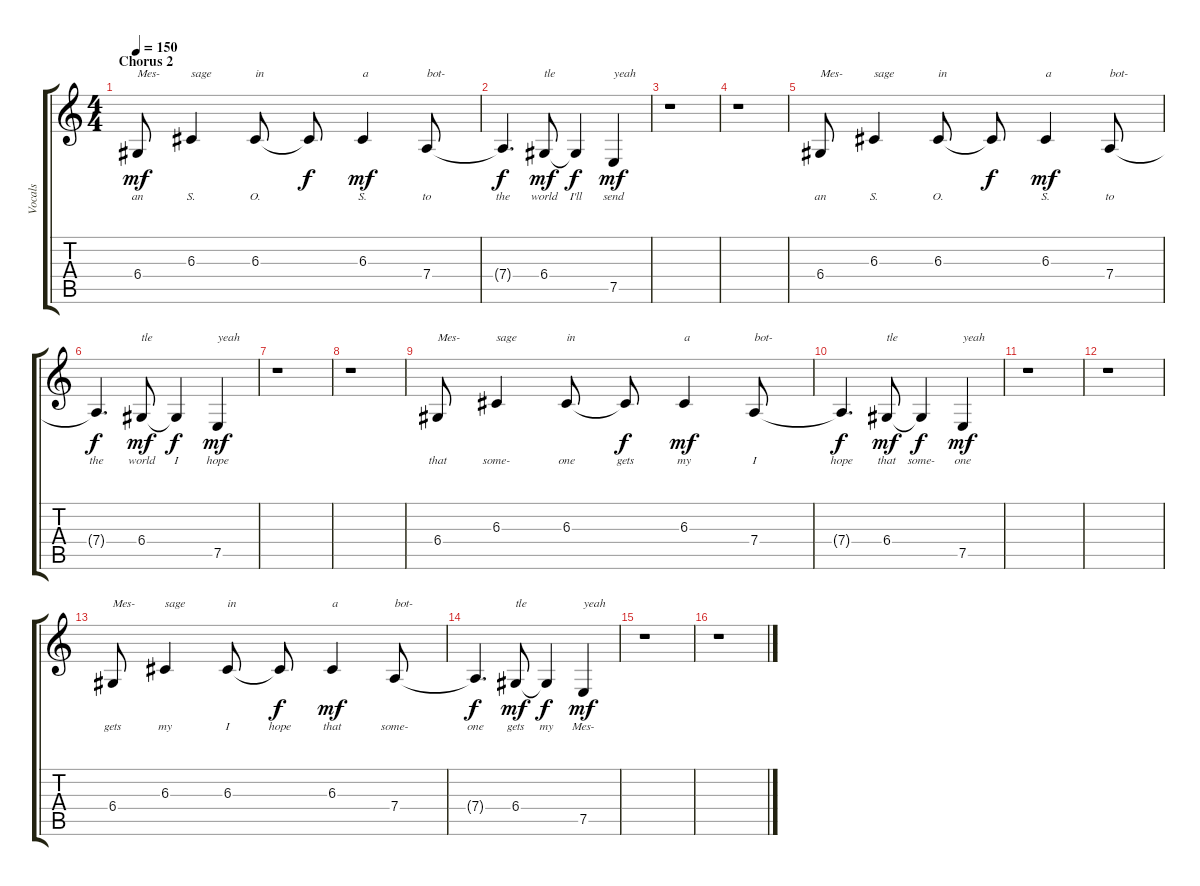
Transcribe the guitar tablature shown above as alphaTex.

\track ("Vocals" "Vocals") {instrument bassoon}
\staff {score tabs}
\tuning (E4 B3 G3 D3 A2 E2) {hide}
\ts (4 4)
\section ("" "Chorus 2")
\tempo 150
\clef g2
\ks c
6.4.8{txt "Mes-" lyrics (0 "an") lyrics (1 "") lyrics (2 "") lyrics (3 "") lyrics (4 "") dy mf} 6.3.4{txt "sage" lyrics (0 "S.") lyrics (1 "") lyrics (2 "") lyrics (3 "") lyrics (4 "")} 6.3.8{txt "in" lyrics (0 "O.") lyrics (1 "") lyrics (2 "") lyrics (3 "") lyrics (4 "")} 6.3{t}.8{lyrics (0 " ") lyrics (1 "") lyrics (2 "") lyrics (3 "") lyrics (4 "") dy f} 6.3.4{txt "a" lyrics (0 "S.") lyrics (1 "") lyrics (2 "") lyrics (3 "") lyrics (4 "") dy mf} 7.4.8{txt "bot-" lyrics (0 "to") lyrics (1 "") lyrics (2 "") lyrics (3 "") lyrics (4 "")} |
7.4{t}.4{d lyrics (0 "the") lyrics (1 "") lyrics (2 "") lyrics (3 "") lyrics (4 "") dy f} 6.4.8{txt "tle" lyrics (0 "world") lyrics (1 "") lyrics (2 "") lyrics (3 "") lyrics (4 "") dy mf} 6.4{t}.4{lyrics (0 "I'll") lyrics (1 "") lyrics (2 "") lyrics (3 "") lyrics (4 "") dy f} 7.5.4{txt "yeah" lyrics (0 "send") lyrics (1 "") lyrics (2 "") lyrics (3 "") lyrics (4 "") dy mf} |
r.1 |
r.1 |
6.4.8{txt "Mes-" lyrics (0 "an") lyrics (1 "") lyrics (2 "") lyrics (3 "") lyrics (4 "")} 6.3.4{txt "sage" lyrics (0 "S.") lyrics (1 "") lyrics (2 "") lyrics (3 "") lyrics (4 "")} 6.3.8{txt "in" lyrics (0 "O.") lyrics (1 "") lyrics (2 "") lyrics (3 "") lyrics (4 "")} 6.3{t}.8{lyrics (0 " ") lyrics (1 "") lyrics (2 "") lyrics (3 "") lyrics (4 "") dy f} 6.3.4{txt "a" lyrics (0 "S.") lyrics (1 "") lyrics (2 "") lyrics (3 "") lyrics (4 "") dy mf} 7.4.8{txt "bot-" lyrics (0 "to") lyrics (1 "") lyrics (2 "") lyrics (3 "") lyrics (4 "")} |
7.4{t}.4{d lyrics (0 "the") lyrics (1 "") lyrics (2 "") lyrics (3 "") lyrics (4 "") dy f} 6.4.8{txt "tle" lyrics (0 "world") lyrics (1 "") lyrics (2 "") lyrics (3 "") lyrics (4 "") dy mf} 6.4{t}.4{lyrics (0 "I") lyrics (1 "") lyrics (2 "") lyrics (3 "") lyrics (4 "") dy f} 7.5.4{txt "yeah" lyrics (0 "hope") lyrics (1 "") lyrics (2 "") lyrics (3 "") lyrics (4 "") dy mf} |
r.1 |
r.1 |
6.4.8{txt "Mes-" lyrics (0 "that") lyrics (1 "") lyrics (2 "") lyrics (3 "") lyrics (4 "")} 6.3.4{txt "sage" lyrics (0 "some-") lyrics (1 "") lyrics (2 "") lyrics (3 "") lyrics (4 "")} 6.3.8{txt "in" lyrics (0 "one") lyrics (1 "") lyrics (2 "") lyrics (3 "") lyrics (4 "")} 6.3{t}.8{lyrics (0 "gets") lyrics (1 "") lyrics (2 "") lyrics (3 "") lyrics (4 "") dy f} 6.3.4{txt "a" lyrics (0 "my") lyrics (1 "") lyrics (2 "") lyrics (3 "") lyrics (4 "") dy mf} 7.4.8{txt "bot-" lyrics (0 "I") lyrics (1 "") lyrics (2 "") lyrics (3 "") lyrics (4 "")} |
7.4{t}.4{d lyrics (0 "hope") lyrics (1 "") lyrics (2 "") lyrics (3 "") lyrics (4 "") dy f} 6.4.8{txt "tle" lyrics (0 "that") lyrics (1 "") lyrics (2 "") lyrics (3 "") lyrics (4 "") dy mf} 6.4{t}.4{lyrics (0 "some-") lyrics (1 "") lyrics (2 "") lyrics (3 "") lyrics (4 "") dy f} 7.5.4{txt "yeah" lyrics (0 "one") lyrics (1 "") lyrics (2 "") lyrics (3 "") lyrics (4 "") dy mf} |
r.1 |
r.1 |
6.4.8{txt "Mes-" lyrics (0 "gets") lyrics (1 "") lyrics (2 "") lyrics (3 "") lyrics (4 "")} 6.3.4{txt "sage" lyrics (0 "my") lyrics (1 "") lyrics (2 "") lyrics (3 "") lyrics (4 "")} 6.3.8{txt "in" lyrics (0 "I") lyrics (1 "") lyrics (2 "") lyrics (3 "") lyrics (4 "")} 6.3{t}.8{lyrics (0 "hope") lyrics (1 "") lyrics (2 "") lyrics (3 "") lyrics (4 "") dy f} 6.3.4{txt "a" lyrics (0 "that") lyrics (1 "") lyrics (2 "") lyrics (3 "") lyrics (4 "") dy mf} 7.4.8{txt "bot-" lyrics (0 "some-") lyrics (1 "") lyrics (2 "") lyrics (3 "") lyrics (4 "")} |
7.4{t}.4{d lyrics (0 "one") lyrics (1 "") lyrics (2 "") lyrics (3 "") lyrics (4 "") dy f} 6.4.8{txt "tle" lyrics (0 "gets") lyrics (1 "") lyrics (2 "") lyrics (3 "") lyrics (4 "") dy mf} 6.4{t}.4{lyrics (0 "my") lyrics (1 "") lyrics (2 "") lyrics (3 "") lyrics (4 "") dy f} 7.5.4{txt "yeah" lyrics (0 "Mes-") lyrics (1 "") lyrics (2 "") lyrics (3 "") lyrics (4 "") dy mf} |
r.1 |
r.1
